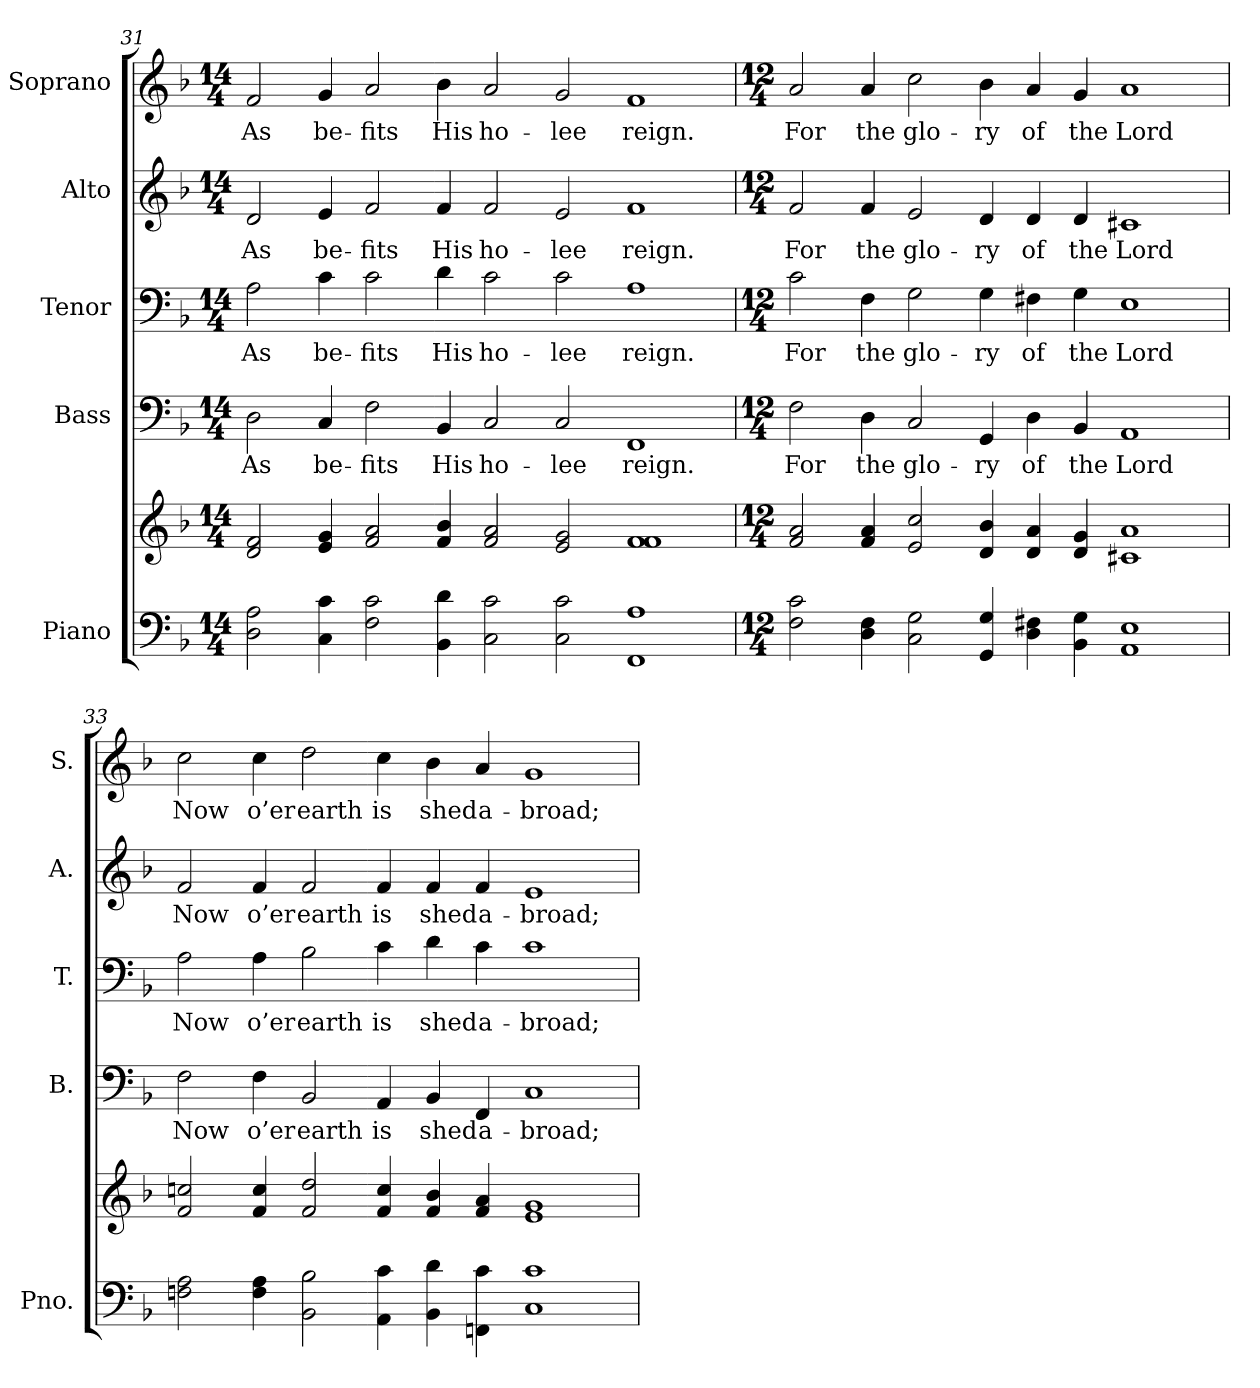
**kern	**kern	**kern	**text	**kern	**text	**kern	**text	**kern	**text
*part5	*part5	*part4	*part4	*part3	*part3	*part2	*part2	*part1	*part1
*staff6	*staff5	*staff4	*staff4	*staff3	*staff3	*staff2	*staff2	*staff1	*staff1
*I"Piano	*	*I"Bass	*	*I"Tenor	*	*I"Alto	*	*I"Soprano	*
*I'Pno.	*	*I'B.	*	*I'T.	*	*I'A.	*	*I'S.	*
!!LO:PB:g=z
*clefF4	*clefG2	*clefF4	*	*clefF4	*	*clefG2	*	*clefG2	*
*k[b-]	*k[b-]	*k[b-]	*	*k[b-]	*	*k[b-]	*	*k[b-]	*
*F:	*F:	*F:	*	*F:	*	*F:	*	*F:	*
*M14/4	*M14/4	*M14/4	*	*M14/4	*	*M14/4	*	*M14/4	*
=31	=31	=31	=31	=31	=31	=31	=31	=31	=31
!	!	!	!LO:LY:b:color=#000000	!	!	!	!	!	!
!	!	!	!	!	!LO:LY:b:color=#000000	!	!	!	!
!	!	!	!	!	!	!	!LO:LY:b:color=#000000	!	!
!	!	!	!	!	!	!	!	!	!LO:LY:b:color=#000000
2Di\ 2Ai	2di/ 2fi	2Di\	As	2Ai\	As	2di/	As	2fi/	As
!	!	!	!LO:LY:b:color=#000000	!	!	!	!	!	!
!	!	!	!	!	!LO:LY:b:color=#000000	!	!	!	!
!	!	!	!	!	!	!	!LO:LY:b:color=#000000	!	!
!	!	!	!	!	!	!	!	!	!LO:LY:b:color=#000000
4Ci\ 4ci	4ei/ 4gi	4Ci/	be-	4ci\	be-	4ei/	be-	4gi/	be-
!	!	!	!LO:LY:b:color=#000000	!	!	!	!	!	!
!	!	!	!	!	!LO:LY:b:color=#000000	!	!	!	!
!	!	!	!	!	!	!	!LO:LY:b:color=#000000	!	!
!	!	!	!	!	!	!	!	!	!LO:LY:b:color=#000000
2Fi\ 2ci	2fi/ 2ai	2Fi\	-fits	2ci\	-fits	2fi/	-fits	2ai/	-fits
!	!	!	!LO:LY:b:color=#000000	!	!	!	!	!	!
!	!	!	!	!	!LO:LY:b:color=#000000	!	!	!	!
!	!	!	!	!	!	!	!LO:LY:b:color=#000000	!	!
!	!	!	!	!	!	!	!	!	!LO:LY:b:color=#000000
4BB-i\ 4di	4fi/ 4b-i	4BB-i/	His	4di\	His	4fi/	His	4b-i\	His
!	!	!	!LO:LY:b:color=#000000	!	!	!	!	!	!
!	!	!	!	!	!LO:LY:b:color=#000000	!	!	!	!
!	!	!	!	!	!	!	!LO:LY:b:color=#000000	!	!
!	!	!	!	!	!	!	!	!	!LO:LY:b:color=#000000
2Ci\ 2ci	2fi/ 2ai	2Ci/	ho-	2ci\	ho-	2fi/	ho-	2ai/	ho-
!	!	!	!LO:LY:b:color=#000000	!	!	!	!	!	!
!	!	!	!	!	!LO:LY:b:color=#000000	!	!	!	!
!	!	!	!	!	!	!	!LO:LY:b:color=#000000	!	!
!	!	!	!	!	!	!	!	!	!LO:LY:b:color=#000000
2Ci\ 2ci	2ei/ 2gi	2Ci/	-lee	2ci\	-lee	2ei/	-lee	2gi/	-lee
!	!	!	!LO:LY:b:color=#000000	!	!	!	!	!	!
!	!	!	!	!	!LO:LY:b:color=#000000	!	!	!	!
!	!	!	!	!	!	!	!LO:LY:b:color=#000000	!	!
!	!	!	!	!	!	!	!	!	!LO:LY:b:color=#000000
1FFi 1Ai	1fi 1fi	1FFi	reign.	1Ai	reign.	1fi	reign.	1fi	reign.
!!LO:PB:g=z
=32	=32	=32	=32	=32	=32	=32	=32	=32	=32
*M12/4	*M12/4	*M12/4	*	*M12/4	*	*M12/4	*	*M12/4	*
!	!	!	!LO:LY:b:color=#000000	!	!	!	!	!	!
!	!	!	!	!	!LO:LY:b:color=#000000	!	!	!	!
!	!	!	!	!	!	!	!LO:LY:b:color=#000000	!	!
!	!	!	!	!	!	!	!	!	!LO:LY:b:color=#000000
2Fi\ 2ci	2fi/ 2ai	2Fi\	For	2ci\	For	2fi/	For	2ai/	For
!	!	!	!LO:LY:b:color=#000000	!	!	!	!	!	!
!	!	!	!	!	!LO:LY:b:color=#000000	!	!	!	!
!	!	!	!	!	!	!	!LO:LY:b:color=#000000	!	!
!	!	!	!	!	!	!	!	!	!LO:LY:b:color=#000000
4Di\ 4Fi	4fi/ 4ai	4Di\	the	4Fi\	the	4fi/	the	4ai/	the
!	!	!	!LO:LY:b:color=#000000	!	!	!	!	!	!
!	!	!	!	!	!LO:LY:b:color=#000000	!	!	!	!
!	!	!	!	!	!	!	!LO:LY:b:color=#000000	!	!
!	!	!	!	!	!	!	!	!	!LO:LY:b:color=#000000
2Ci\ 2Gi	2ei/ 2cci	2Ci/	glo-	2Gi\	glo-	2ei/	glo-	2cci\	glo-
!	!	!	!LO:LY:b:color=#000000	!	!	!	!	!	!
!	!	!	!	!	!LO:LY:b:color=#000000	!	!	!	!
!	!	!	!	!	!	!	!LO:LY:b:color=#000000	!	!
!	!	!	!	!	!	!	!	!	!LO:LY:b:color=#000000
4GGi/ 4Gi	4di/ 4b-i	4GGi/	-ry	4Gi\	-ry	4di/	-ry	4b-i\	-ry
!	!	!	!LO:LY:b:color=#000000	!	!	!	!	!	!
!	!	!	!	!	!LO:LY:b:color=#000000	!	!	!	!
!	!	!	!	!	!	!	!LO:LY:b:color=#000000	!	!
!	!	!	!	!	!	!	!	!	!LO:LY:b:color=#000000
4Di\ 4F#Xi	4di/ 4ai	4Di\	of	4F#Xi\	of	4di/	of	4ai/	of
!	!	!	!LO:LY:b:color=#000000	!	!	!	!	!	!
!	!	!	!	!	!LO:LY:b:color=#000000	!	!	!	!
!	!	!	!	!	!	!	!LO:LY:b:color=#000000	!	!
!	!	!	!	!	!	!	!	!	!LO:LY:b:color=#000000
4BB-i\ 4Gi	4di/ 4gi	4BB-i/	the	4Gi\	the	4di/	the	4gi/	the
!	!	!	!LO:LY:b:color=#000000	!	!	!	!	!	!
!	!	!	!	!	!LO:LY:b:color=#000000	!	!	!	!
!	!	!	!	!	!	!	!LO:LY:b:color=#000000	!	!
!	!	!	!	!	!	!	!	!	!LO:LY:b:color=#000000
1AAi 1Ei	1c#Xi 1ai	1AAi	Lord	1Ei	Lord	1c#Xi	Lord	1ai	Lord
!!LO:PB:g=z
=33	=33	=33	=33	=33	=33	=33	=33	=33	=33
!	!	!	!LO:LY:b:color=#000000	!	!	!	!	!	!
!	!	!	!	!	!LO:LY:b:color=#000000	!	!	!	!
!	!	!	!	!	!	!	!LO:LY:b:color=#000000	!	!
!	!	!	!	!	!	!	!	!	!LO:LY:b:color=#000000
2Fni\ 2Ai	2fi/ 2ccni	2Fi\	Now	2Ai\	Now	2fi/	Now	2cci\	Now
!	!	!	!LO:LY:b:color=#000000	!	!	!	!	!	!
!	!	!	!	!	!LO:LY:b:color=#000000	!	!	!	!
!	!	!	!	!	!	!	!LO:LY:b:color=#000000	!	!
!	!	!	!	!	!	!	!	!	!LO:LY:b:color=#000000
4Fi\ 4Ai	4fi/ 4cci	4Fi\	o’er	4Ai\	o’er	4fi/	o’er	4cci\	o’er
!	!	!	!LO:LY:b:color=#000000	!	!	!	!	!	!
!	!	!	!	!	!LO:LY:b:color=#000000	!	!	!	!
!	!	!	!	!	!	!	!LO:LY:b:color=#000000	!	!
!	!	!	!	!	!	!	!	!	!LO:LY:b:color=#000000
2BB-i\ 2B-i	2fi/ 2ddi	2BB-i/	earth	2B-i\	earth	2fi/	earth	2ddi\	earth
!	!	!	!LO:LY:b:color=#000000	!	!	!	!	!	!
!	!	!	!	!	!LO:LY:b:color=#000000	!	!	!	!
!	!	!	!	!	!	!	!LO:LY:b:color=#000000	!	!
!	!	!	!	!	!	!	!	!	!LO:LY:b:color=#000000
4AAi\ 4ci	4fi/ 4cci	4AAi/	is	4ci\	is	4fi/	is	4cci\	is
!	!	!	!LO:LY:b:color=#000000	!	!	!	!	!	!
!	!	!	!	!	!LO:LY:b:color=#000000	!	!	!	!
!	!	!	!	!	!	!	!LO:LY:b:color=#000000	!	!
!	!	!	!	!	!	!	!	!	!LO:LY:b:color=#000000
4BB-i\ 4di	4fi/ 4b-i	4BB-i/	shed	4di\	shed	4fi/	shed	4b-i\	shed
!	!	!	!LO:LY:b:color=#000000	!	!	!	!	!	!
!	!	!	!	!	!LO:LY:b:color=#000000	!	!	!	!
!	!	!	!	!	!	!	!LO:LY:b:color=#000000	!	!
!	!	!	!	!	!	!	!	!	!LO:LY:b:color=#000000
4FFni\ 4ci	4fi/ 4ai	4FFi/	a-	4ci\	a-	4fi/	a-	4ai/	a-
!	!	!	!LO:LY:b:color=#000000	!	!	!	!	!	!
!	!	!	!	!	!LO:LY:b:color=#000000	!	!	!	!
!	!	!	!	!	!	!	!LO:LY:b:color=#000000	!	!
!	!	!	!	!	!	!	!	!	!LO:LY:b:color=#000000
1Ci 1ci	1ei 1gi	1Ci	-broad;	1ci	-broad;	1ei	-broad;	1gi	-broad;
=	=	=	=	=	=	=	=	=	=
*-	*-	*-	*-	*-	*-	*-	*-	*-	*-
